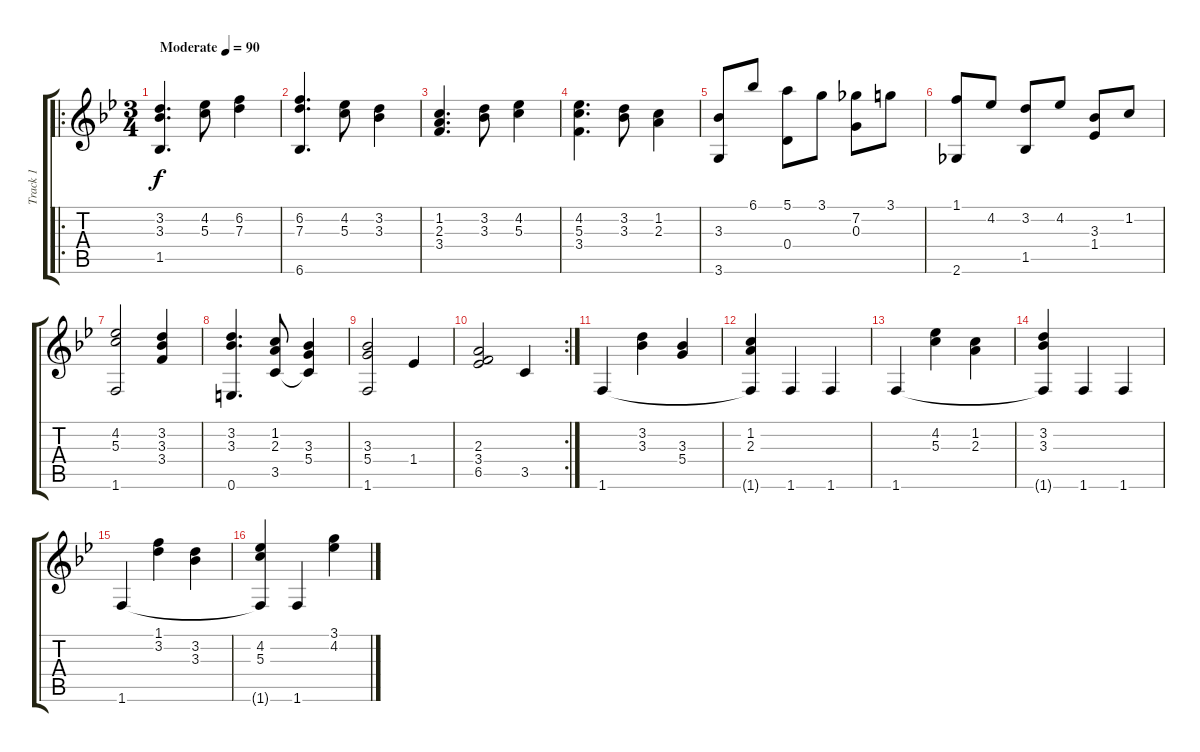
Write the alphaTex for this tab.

\track ("Track 1" "Track 1") {instrument acousticguitarnylon}
\staff {score tabs}
\tuning (E4 B3 G3 D3 A2 E2) {hide}
\ro
\ts (3 4)
\tempo (90 "Moderate")
\clef g2
\ks gminor
(3.2 3.3 1.5).4{d dy f instrument acousticguitarnylon} (4.2 5.3).8 (6.2 7.3).4 |
(6.2 7.3 6.6).4{d} (4.2 5.3).8 (3.2 3.3).4 |
(1.2 2.3 3.4).4{d} (3.2 3.3).8 (4.2 5.3).4 |
(4.2 5.3 3.4).4{d} (3.2 3.3).8 (1.2 2.3).4 |
(3.3 3.6).8 6.1.8 (5.1 0.4).8 3.1.8 (7.2 0.3).8 3.1.8 |
(1.1 2.6).8 4.2.8 (3.2 1.5).8 4.2.8 (3.3 1.4).8 1.2.8 |
(4.2 5.3 1.6).2 (3.2 3.3 3.4).4 |
(3.2 3.3 0.6).4{d} (1.2 2.3 3.5).8 (3.3 5.4 3.5{t}).4 |
(3.3 5.4 1.6).2 1.4.4 |
\rc 2
(2.3 3.4 6.5).2 3.5.4 |
1.6.4 (3.2 3.3).4 (3.3 5.4).4 |
(1.2 2.3 1.6{t}).4 1.6.4 1.6.4 |
1.6.4 (4.2 5.3).4 (1.2 2.3).4 |
(3.2 3.3 1.6{t}).4 1.6.4 1.6.4 |
1.6.4 (1.1 3.2).4 (3.2 3.3).4 |
(4.2 5.3 1.6{t}).4 1.6.4 (3.1 4.2).4
